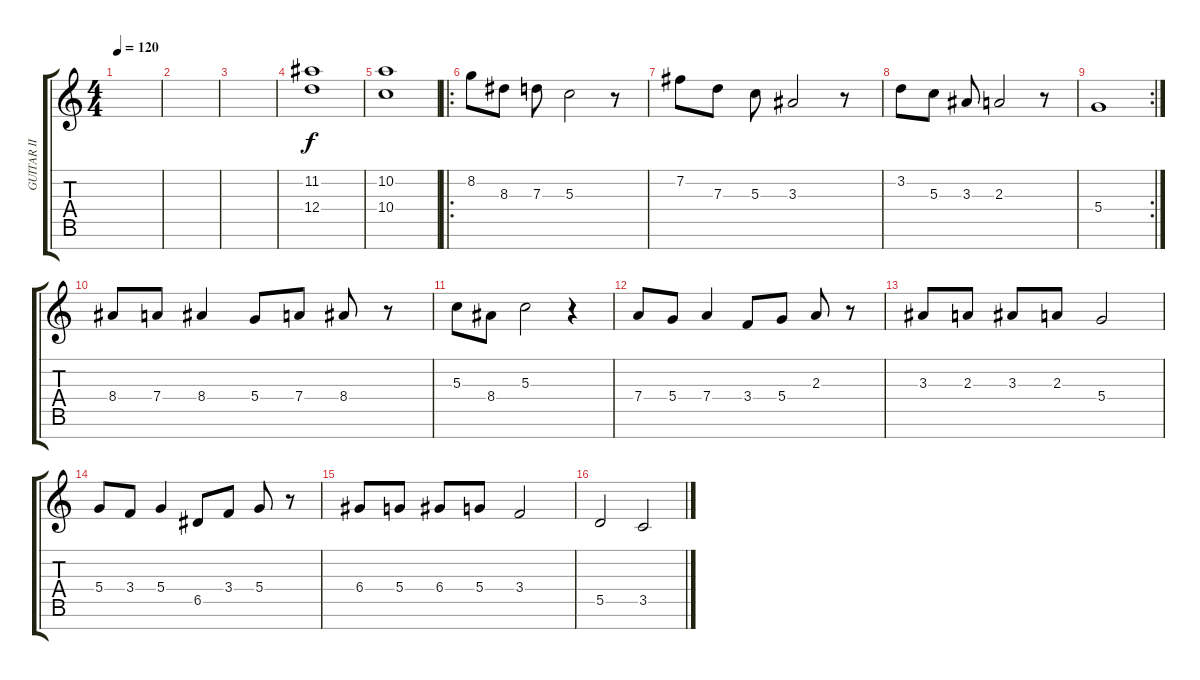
\track ("GUITAR II" "GUITAR II") {instrument acousticguitarnylon}
\staff {score tabs}
\tuning (E4 B3 G3 D3 A2 E2 B1) {hide}
\ts (4 4)
\tempo 120
\clef g2
\ks c
|
|
|
(11.2 12.4).1 |
(10.2 10.4).1 |
\ro
8.2.8 8.3.8 7.3.8 5.3.2 r.8 |
7.2.8 7.3.8 5.3.8 3.3.2 r.8 |
3.2.8 5.3.8 3.3.8 2.3.2 r.8 |
\rc 2
5.4.1 |
8.4.8 7.4.8 8.4.4 5.4.8 7.4.8 8.4.8 r.8 |
5.3.8 8.4.8 5.3.2 r.4 |
7.4.8 5.4.8 7.4.4 3.4.8 5.4.8 2.3.8 r.8 |
3.3.8 2.3.8 3.3.8 2.3.8 5.4.2 |
5.4.8 3.4.8 5.4.4 6.5.8 3.4.8 5.4.8 r.8 |
6.4.8 5.4.8 6.4.8 5.4.8 3.4.2 |
5.5.2 3.5.2
